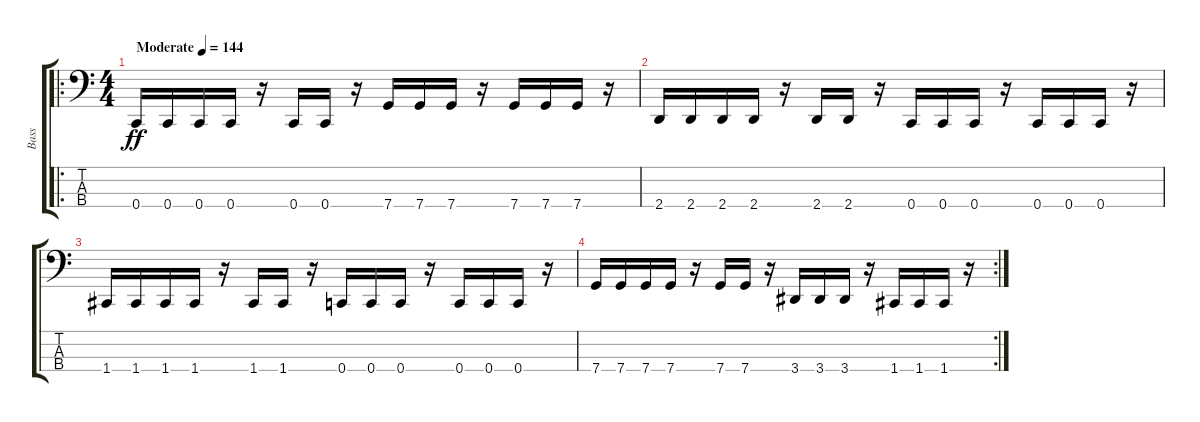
\track ("Bass" "Bass") {instrument electricbassfinger}
\staff {score tabs}
\tuning (F2 C2 G1 C1) {hide}
\ro
\ts (4 4)
\tempo (144 "Moderate")
\clef f4
\ks c
0.4.16{dy ff instrument electricbassfinger} 0.4.16 0.4.16 0.4.16 r.16 0.4.16 0.4.16 r.16 7.4.16 7.4.16 7.4.16 r.16 7.4.16 7.4.16 7.4.16 r.16 |
2.4.16 2.4.16 2.4.16 2.4.16 r.16 2.4.16 2.4.16 r.16 0.4.16 0.4.16 0.4.16 r.16 0.4.16 0.4.16 0.4.16 r.16 |
1.4.16 1.4.16 1.4.16 1.4.16 r.16 1.4.16 1.4.16 r.16 0.4.16 0.4.16 0.4.16 r.16 0.4.16 0.4.16 0.4.16 r.16 |
\rc 2
7.4.16 7.4.16 7.4.16 7.4.16 r.16 7.4.16 7.4.16 r.16 3.4.16 3.4.16 3.4.16 r.16 1.4.16 1.4.16 1.4.16 r.16
